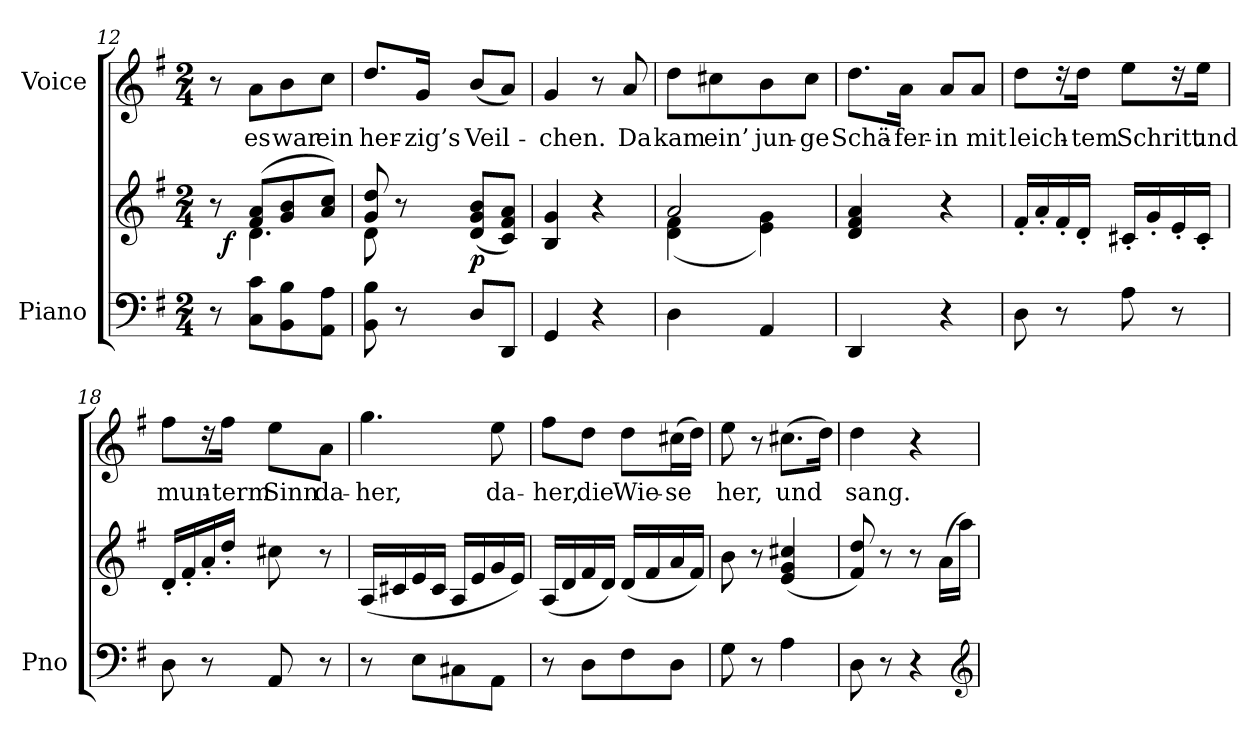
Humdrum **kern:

**kern	**kern	**dynam	**kern	**text
*part2	*part2	*part2	*part1	*part1
*staff3	*staff2	*staff2/3	*staff1	*staff1
*I"Piano	*	*	*I"Voice	*
*I'Pno	*	*	*	*
!!LO:LB:g=z
*clefF4	*clefG2	*	*clefG2	*
*k[f#]	*k[f#]	*	*k[f#]	*
*G:	*G:	*	*G:	*
*M2/4	*M2/4	*	*M2/4	*
=12	=12	=12	=12	=12
*	*^	*	*	*
*	*	*^	*	*	*
8r	8r	8ryy	32ryy	.	8r	.
!	!	!	!	!LO:DY:b	!	!
.	.	.	4...ryy	f	.	.
!	!	!	!	!	!	!LO:LY:b
8C\ 8c\L	(>8f#/ 8a/L	4.d\	.	.	8a\L	es
!	!	!	!	!	!	!LO:LY:b
8BB\ 8B\	8g/ 8b/	.	.	.	8b\	war
!	!	!	!	!	!	!LO:LY:b
8AA\ 8A\J	8a/ 8cc/J)	.	.	.	8cc\J	ein
*	*	*v	*v	*	*	*
=13	=13	=13	=13	=13	=13
*	*	*^	*	*	*
!	!	!	!	!	!	!LO:LY:b
*	*	*v	*v	*	*	*
8BB\ 8B\	8g/ 8dd/	8d\	.	8.dd/L	her-
8r	8r	8ryy	.	.	.
!	!	!	!	!	!LO:LY:b
.	.	.	.	16g/Jk	-zig’s
!	!	!	!LO:DY:b	!	!LO:LY:b
8D/L	(<8d/ 8g/ 8b/L	4ryy	p	(<8b/L	Veil-
8DD/J	8c/ 8f#/ 8a/J)	.	.	8a/J)	.
*	*v	*v	*	*	*
=14	=14	=14	=14	=14
!	!	!	!	!LO:LY:b
4GG/	4B/ 4g/	.	4g/	-chen.
4r	4r	.	8r	.
!	!	!	!	!LO:LY:b
.	.	.	8a/	Da
=15	=15	=15	=15	=15
*	*^	*	*	*
!	!	!	!	!	!LO:LY:b
4D\	2a/	(4d\ 4f#\	.	8dd\L	kam
!	!	!	!	!	!LO:LY:b
.	.	.	.	8cc#X\	ein’
!	!	!	!	!	!LO:LY:b
4AA/	.	4e\ 4g\)	.	8b\	jun-
!	!	!	!	!	!LO:LY:b
.	.	.	.	8cc#\J	-ge
*	*v	*v	*	*	*
=16	=16	=16	=16	=16
!	!	!	!	!LO:LY:b
4DD/	4d/ 4f#/ 4a/	.	8.dd\L	Schä-
!	!	!	!	!LO:LY:b
.	.	.	16a\Jk	-fer-
!	!	!	!	!LO:LY:b
4r	4r	.	8a/L	-in
!	!	!	!	!LO:LY:b
.	.	.	8a/J	mit
=17	=17	=17	=17	=17
!	!	!	!	!LO:LY:b
8D\	16f#'</LL	.	8dd\L	leich-
.	16a'</	.	.	.
8r	16f#'</	.	16rdd	.
!	!	!	!	!LO:LY:b
.	16d'</JJ	.	16dd\Jk	-tem
!	!	!	!	!LO:LY:b
8A\	16c#X'</LL	.	8ee\L	Schritt
.	16g'</	.	.	.
8r	16e'</	.	16rdd	.
!	!	!	!	!LO:LY:b
.	16c#'</JJ	.	16ee\Jk	und
!!LO:LB:g=z
=18	=18	=18	=18	=18
!	!	!	!	!LO:LY:b
8D\	16d'</LL	.	8ff#\L	mun-
.	16f#'</	.	.	.
8r	16a'</	.	16rdd	.
!	!	!	!	!LO:LY:b
.	16dd'</JJ	.	16ff#\Jk	-term
!	!	!	!	!LO:LY:b
8AA/	8cc#X\	.	8ee\L	Sinn
!	!	!	!	!LO:LY:b
8r	8r	.	8a\J	da-
=19	=19	=19	=19	=19
!	!	!	!	!LO:LY:b
8r	(<16A/LL	.	4.gg\	-her,
.	16c#X/	.	.	.
8E\L	16e/	.	.	.
.	16c#/JJ	.	.	.
8C#X\	16A/LL	.	.	.
.	16e/	.	.	.
!	!	!	!	!LO:LY:b
8AA\J	16g/	.	8ee\	da-
.	16e/JJ)	.	.	.
=20	=20	=20	=20	=20
!	!	!	!	!LO:LY:b
8r	(<16A/LL	.	8ff#\L	-her,
.	16d/	.	.	.
!	!	!	!	!LO:LY:b
8D\L	16f#/	.	8dd\J	die
.	16d/JJ)	.	.	.
!	!	!	!	!LO:LY:b
8F#\	(<16d/LL	.	8dd\L	Wie-
.	16f#/	.	.	.
!	!	!	!	!LO:LY:b
8D\J	16a/	.	(>16cc#X\L	-se
.	16f#/JJ)	.	16dd\JJ)	.
=21	=21	=21	=21	=21
!	!	!	!	!LO:LY:b
8G\	8b\	.	8ee\	her,
8r	8r	.	8r	.
!	!	!	!	!LO:LY:b
4A\	(<4e/ 4g/ 4cc#X/	.	(>8.cc#X\L	und
.	.	.	16dd\Jk)	.
=22	=22	=22	=22	=22
!	!	!	!	!LO:LY:b
8D\	8f#/ 8dd/)	.	4dd\	sang.
8r	8r	.	.	.
4r	8r	.	4r	.
.	(>16a\LL	.	.	.
.	16aa\JJ)	.	.	.
*clefG2	*	*	*	*
=	=	=	=	=
*-	*-	*-	*-	*-
